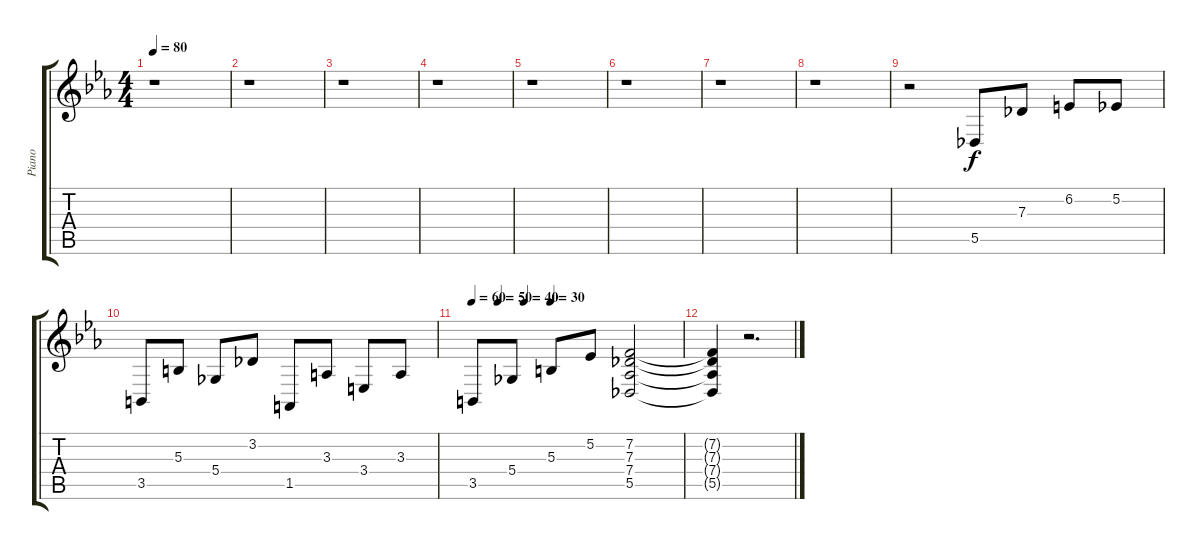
\track ("Piano" "Piano") {instrument acousticgrandpiano}
\staff {score tabs}
\tuning (Eb4 Bb3 Gb3 Db3 Ab2 Eb2) {hide}
\ts (4 4)
\tempo 80
\clef g2
\ks eb
r.1{dy f} |
r.1 |
r.1 |
r.1 |
r.1 |
r.1 |
r.1 |
r.1 |
r.2 5.5.8 7.3.8 6.2.8 5.2.8 |
3.5.8 5.3.8 5.4.8 3.2.8 1.5.8 3.3.8 3.4.8 3.3.8 |
\tempo 60
\tempo (50 0.125)
\tempo (40 0.25)
\tempo (30 0.375)
3.5.8 5.4.8 5.3.8 5.2.8 (7.2 7.3 7.4 5.5).2 |
(7.2{t} 7.3{t} 7.4{t} 5.5{t}).4 r.2{d}
